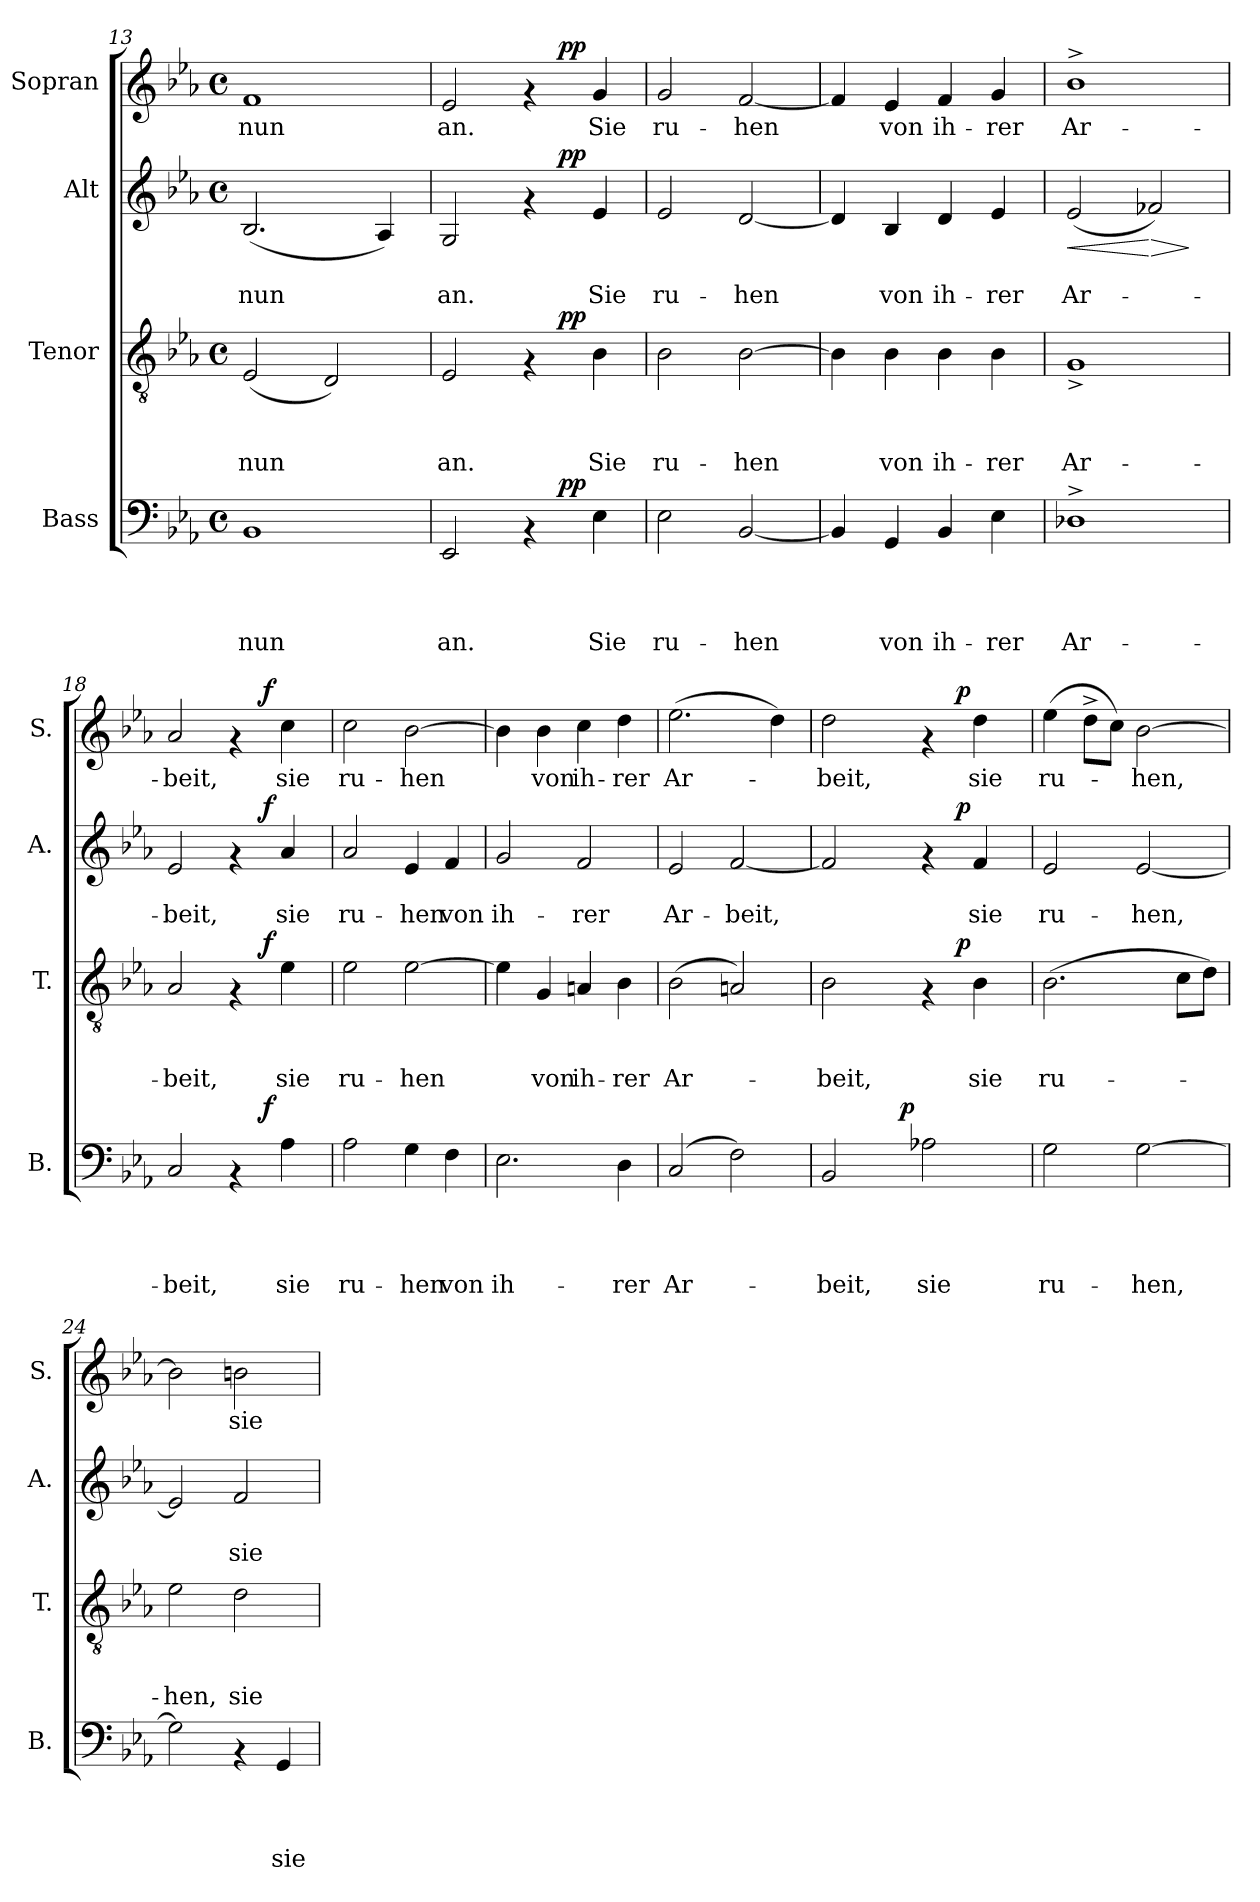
**kern	**text	**text	**text	**text	**dynam	**kern	**text	**text	**text	**dynam	**kern	**text	**text	**dynam	**kern	**text	**dynam
*part4	*part4	*part4	*part4	*part4	*part4	*part3	*part3	*part3	*part3	*part3	*part2	*part2	*part2	*part2	*part1	*part1	*part1
*staff4	*staff4	*staff4	*staff4	*staff4	*staff4	*staff3	*staff3	*staff3	*staff3	*staff3	*staff2	*staff2	*staff2	*staff2	*staff1	*staff1	*staff1
*I"Bass	*	*	*	*	*	*I"Tenor	*	*	*	*	*I"Alt	*	*	*	*I"Sopran	*	*
*I'B.	*	*	*	*	*	*I'T.	*	*	*	*	*I'A.	*	*	*	*I'S.	*	*
*clefF4	*	*	*	*	*	*clefGv2	*	*	*	*	*clefG2	*	*	*	*clefG2	*	*
*k[b-e-a-]	*	*	*	*	*	*k[b-e-a-]	*	*	*	*	*k[b-e-a-]	*	*	*	*k[b-e-a-]	*	*
*E-:	*	*	*	*	*	*E-:	*	*	*	*	*E-:	*	*	*	*E-:	*	*
*M4/4	*	*	*	*	*	*M4/4	*	*	*	*	*M4/4	*	*	*	*M4/4	*	*
*met(c)	*	*	*	*	*	*met(c)	*	*	*	*	*met(c)	*	*	*	*met(c)	*	*
=13	=13	=13	=13	=13	=13	=13	=13	=13	=13	=13	=13	=13	=13	=13	=13	=13	=13
!	!	!	!	!LO:LY:b	!	!	!	!	!LO:LY:b	!	!	!	!LO:LY:b	!	!	!LO:LY:b	!
1BB-	.	.	.	nun	.	(<2E-/	.	.	nun	.	(2.B-/	.	nun	.	1f	nun	.
.	.	.	.	.	.	2D/)	.	.	.	.	.	.	.	.	.	.	.
.	.	.	.	.	.	.	.	.	.	.	4A-/)	.	.	.	.	.	.
=14	=14	=14	=14	=14	=14	=14	=14	=14	=14	=14	=14	=14	=14	=14	=14	=14	=14
!	!	!	!	!LO:LY:b	!	!	!	!	!LO:LY:b	!	!	!	!LO:LY:b	!	!	!LO:LY:b	!
*^	*	*	*	*	*	*^	*	*	*	*	*^	*	*	*	*^	*	*
2EE-/	2ryy	.	.	.	an.	.	2E-/	2ryy	.	.	an.	.	2G/	2ryy	.	an.	.	2e-/	2ryy	an.	.
4rAA	8ryy	.	.	.	.	.	4rF	8ryy	.	.	.	.	4rf	8ryy	.	.	.	4rf	8ryy	.	.
!	!	!	!	!	!	!LO:DY:a	!	!	!	!	!	!LO:DY:a	!	!	!	!	!LO:DY:a	!	!	!	!LO:DY:a
.	4.ryy	.	.	.	.	pp	.	4.ryy	.	.	.	pp	.	4.ryy	.	.	pp	.	4.ryy	.	pp
!	!	!	!	!	!LO:LY:b	!	!	!	!	!	!LO:LY:b	!	!	!	!	!LO:LY:b	!	!	!	!LO:LY:b	!
4E-\	.	.	.	.	Sie	.	4B-\	.	.	.	Sie	.	4e-/	.	.	Sie	.	4g/	.	Sie	.
=15	=15	=15	=15	=15	=15	=15	=15	=15	=15	=15	=15	=15	=15	=15	=15	=15	=15	=15	=15	=15	=15
!	!	!	!	!	!LO:LY:b	!	!	!	!	!	!LO:LY:b	!	!	!	!	!LO:LY:b	!	!	!	!LO:LY:b	!
*v	*v	*	*	*	*	*	*	*	*	*	*	*	*v	*v	*	*	*	*v	*v	*	*
*	*	*	*	*	*	*v	*v	*	*	*	*	*	*	*	*	*	*	*
2E-\	.	.	.	ru-	.	2B-\	.	.	ru-	.	2e-/	.	ru-	.	2g/	ru-	.
!	!	!	!	!LO:LY:b	!	!	!	!	!LO:LY:b	!	!	!	!LO:LY:b	!	!	!LO:LY:b	!
[<2BB-/	.	.	.	-hen	.	[>2B-\	.	.	-hen	.	[<2d/	.	-hen	.	[<2f/	-hen	.
=16	=16	=16	=16	=16	=16	=16	=16	=16	=16	=16	=16	=16	=16	=16	=16	=16	=16
4BB-/]	.	.	.	.	.	4B-\]	.	.	.	.	4d/]	.	.	.	4f/]	.	.
!	!	!	!	!LO:LY:b	!	!	!	!	!LO:LY:b	!	!	!	!LO:LY:b	!	!	!LO:LY:b	!
4GG/	.	.	.	von	.	4B-\	.	.	von	.	4B-/	.	von	.	4e-/	von	.
!	!	!	!	!LO:LY:b	!	!	!	!	!LO:LY:b	!	!	!	!LO:LY:b	!	!	!LO:LY:b	!
4BB-/	.	.	.	ih-	.	4B-\	.	.	ih-	.	4d/	.	ih-	.	4f/	ih-	.
!	!	!	!	!LO:LY:b	!	!	!	!	!LO:LY:b	!	!	!	!LO:LY:b	!	!	!LO:LY:b	!
4E-\	.	.	.	-rer	.	4B-\	.	.	-rer	.	4e-/	.	-rer	.	4g/	-rer	.
=17	=17	=17	=17	=17	=17	=17	=17	=17	=17	=17	=17	=17	=17	=17	=17	=17	=17
!	!	!	!	!LO:LY:b	!	!	!	!	!LO:LY:b	!	!	!	!LO:LY:b	!LO:HP:b	!	!LO:LY:b	!
1D-X^>	.	.	.	Ar-	.	1G^<	.	.	Ar-	.	(<2e-/	.	Ar-	<	1b-^>	Ar-	.
!	!	!	!	!	!	!	!	!	!	!	!	!	!	!LO:HP:n=1:b	!	!	!
.	.	.	.	.	.	.	.	.	.	.	2f-X/)	.	.	[ >	.	.	.
.	.	.	.	.	.	.	.	.	.	.	.	.	.	]	.	.	.
!!LO:PB:g=z
=18	=18	=18	=18	=18	=18	=18	=18	=18	=18	=18	=18	=18	=18	=18	=18	=18	=18
!	!	!	!	!LO:LY:b	!	!	!	!	!LO:LY:b	!	!	!	!LO:LY:b	!	!	!LO:LY:b	!
*^	*	*	*	*	*	*^	*	*	*	*	*^	*	*	*	*^	*	*
2C/	2ryy	.	.	.	-beit,	.	2A-/	2ryy	.	.	-beit,	.	2e-/	2ryy	.	-beit,	.	2a-/	2ryy	-beit,	.
4rAA	8.ryy	.	.	.	.	.	4rF	8.ryy	.	.	.	.	4rf	8.ryy	.	.	.	4rf	8.ryy	.	.
!	!	!	!	!	!	!LO:DY:a	!	!	!	!	!	!LO:DY:a	!	!	!	!	!LO:DY:a	!	!	!	!LO:DY:a
.	4ryy	.	.	.	.	f	.	4ryy	.	.	.	f	.	4ryy	.	.	f	.	4ryy	.	f
!	!	!	!	!	!LO:LY:b	!	!	!	!	!	!LO:LY:b	!	!	!	!	!LO:LY:b	!	!	!	!LO:LY:b	!
4A-\	.	.	.	.	sie	.	4e-\	.	.	.	sie	.	4a-/	.	.	sie	.	4cc\	.	sie	.
.	16ryy	.	.	.	.	.	.	16ryy	.	.	.	.	.	16ryy	.	.	.	.	16ryy	.	.
=19	=19	=19	=19	=19	=19	=19	=19	=19	=19	=19	=19	=19	=19	=19	=19	=19	=19	=19	=19	=19	=19
!	!	!	!	!	!LO:LY:b	!	!	!	!	!	!LO:LY:b	!	!	!	!	!LO:LY:b	!	!	!	!LO:LY:b	!
*v	*v	*	*	*	*	*	*	*	*	*	*	*	*v	*v	*	*	*	*v	*v	*	*
*	*	*	*	*	*	*v	*v	*	*	*	*	*	*	*	*	*	*	*
2A-\	.	.	.	ru-	.	2e-\	.	.	ru-	.	2a-/	.	ru-	.	2cc\	ru-	.
!	!	!	!	!LO:LY:b	!	!	!	!	!LO:LY:b	!	!	!	!LO:LY:b	!	!	!LO:LY:b	!
4G\	.	.	.	-hen	.	[>2e-\	.	.	-hen	.	4e-/	.	-hen	.	[>2b-\	-hen	.
!	!	!	!	!LO:LY:b	!	!	!	!	!	!	!	!	!LO:LY:b	!	!	!	!
4F\	.	.	.	von	.	.	.	.	.	.	4f/	.	von	.	.	.	.
=20	=20	=20	=20	=20	=20	=20	=20	=20	=20	=20	=20	=20	=20	=20	=20	=20	=20
!	!	!	!	!LO:LY:b	!	!	!	!	!	!	!	!	!LO:LY:b	!	!	!	!
2.E-\	.	.	.	ih-	.	4e-\]	.	.	.	.	2g/	.	ih-	.	4b-\]	.	.
!	!	!	!	!	!	!	!	!	!LO:LY:b	!	!	!	!	!	!	!LO:LY:b	!
.	.	.	.	.	.	4G/	.	.	von	.	.	.	.	.	4b-\	von	.
!	!	!	!	!	!	!	!	!	!LO:LY:b	!	!	!	!LO:LY:b	!	!	!LO:LY:b	!
.	.	.	.	.	.	4An/	.	.	ih-	.	2f/	.	-rer	.	4cc\	ih-	.
!	!	!	!	!LO:LY:b	!	!	!	!	!LO:LY:b	!	!	!	!	!	!	!LO:LY:b	!
4D\	.	.	.	-rer	.	4B-\	.	.	-rer	.	.	.	.	.	4dd\	-rer	.
=21	=21	=21	=21	=21	=21	=21	=21	=21	=21	=21	=21	=21	=21	=21	=21	=21	=21
!	!	!	!	!LO:LY:b	!	!	!	!	!LO:LY:b	!	!	!	!LO:LY:b	!	!	!LO:LY:b	!
(2C/	.	.	.	Ar-	.	(>2B-\	.	.	Ar-	.	2e-/	.	Ar-	.	(>2.ee-\	Ar-	.
!	!	!	!	!	!	!	!	!	!	!	!	!	!LO:LY:b	!	!	!	!
2F\)	.	.	.	.	.	2An/)	.	.	.	.	[<2f/	.	-beit,	.	.	.	.
.	.	.	.	.	.	.	.	.	.	.	.	.	.	.	4dd\)	.	.
=22	=22	=22	=22	=22	=22	=22	=22	=22	=22	=22	=22	=22	=22	=22	=22	=22	=22
!	!	!	!	!LO:LY:b	!	!	!	!	!LO:LY:b	!	!	!	!	!	!	!LO:LY:b	!
*^	*	*	*	*	*	*^	*	*	*	*	*^	*	*	*	*^	*	*
2BB-/	4ryy	.	.	.	-beit,	.	2B-\	2ryy	.	.	-beit,	.	2f/]	2ryy	.	.	.	2dd\	2ryy	-beit,	.
.	8ryy	.	.	.	.	.	.	.	.	.	.	.	.	.	.	.	.	.	.	.	.
.	32ryy	.	.	.	.	.	.	.	.	.	.	.	.	.	.	.	.	.	.	.	.
!	!	!	!	!	!	!LO:DY:a	!	!	!	!	!	!	!	!	!	!	!	!	!	!	!
.	2ryy	.	.	.	.	p	.	.	.	.	.	.	.	.	.	.	.	.	.	.	.
!	!	!	!	!	!LO:LY:b	!	!	!	!	!	!	!	!	!	!	!	!	!	!	!	!
2A-X\	.	.	.	.	sie	.	4rF	8.ryy	.	.	.	.	4rf	8.ryy	.	.	.	4rf	8.ryy	.	.
!	!	!	!	!	!	!	!	!	!	!	!	!LO:DY:a	!	!	!	!	!LO:DY:a	!	!	!	!LO:DY:a
.	.	.	.	.	.	.	.	4ryy	.	.	.	p	.	4ryy	.	.	p	.	4ryy	.	p
!	!	!	!	!	!	!	!	!	!	!	!LO:LY:b	!	!	!	!	!LO:LY:b	!	!	!	!LO:LY:b	!
.	.	.	.	.	.	.	4B-\	.	.	.	sie	.	4f/	.	.	sie	.	4dd\	.	sie	.
.	16.ryy	.	.	.	.	.	.	.	.	.	.	.	.	.	.	.	.	.	.	.	.
.	.	.	.	.	.	.	.	16ryy	.	.	.	.	.	16ryy	.	.	.	.	16ryy	.	.
=23	=23	=23	=23	=23	=23	=23	=23	=23	=23	=23	=23	=23	=23	=23	=23	=23	=23	=23	=23	=23	=23
!	!	!	!	!	!LO:LY:b	!	!	!	!	!	!LO:LY:b	!	!	!	!	!LO:LY:b	!	!	!	!LO:LY:b	!
*v	*v	*	*	*	*	*	*	*	*	*	*	*	*v	*v	*	*	*	*v	*v	*	*
*	*	*	*	*	*	*v	*v	*	*	*	*	*	*	*	*	*	*	*
2G\	.	.	.	ru-	.	(>2.B-\	.	.	ru-	.	2e-/	.	ru-	.	(>4ee-\	ru-	.
.	.	.	.	.	.	.	.	.	.	.	.	.	.	.	8dd^>\L	.	.
.	.	.	.	.	.	.	.	.	.	.	.	.	.	.	8cc\J)	.	.
!	!	!	!	!LO:LY:b	!	!	!	!	!	!	!	!	!LO:LY:b	!	!	!LO:LY:b	!
[<2G\	.	.	.	-hen,	.	.	.	.	.	.	[<2e-/	.	-hen,	.	[<2b-\	-hen,	.
.	.	.	.	.	.	8c\L	.	.	.	.	.	.	.	.	.	.	.
.	.	.	.	.	.	8d\J)	.	.	.	.	.	.	.	.	.	.	.
!!LO:LB:g=z
=24	=24	=24	=24	=24	=24	=24	=24	=24	=24	=24	=24	=24	=24	=24	=24	=24	=24
!	!	!	!	!	!	!	!	!	!LO:LY:b	!	!	!	!	!	!	!	!
2G\]	.	.	.	.	.	2e-\	.	.	-hen,	.	2e-/]	.	.	.	2b-\]	.	.
!	!	!	!	!	!	!	!	!	!LO:LY:b	!	!	!	!LO:LY:b	!	!	!LO:LY:b	!
4rAA	.	.	.	.	.	2d\	.	.	sie	.	2f/	.	sie	.	2bn\	sie	.
!	!	!	!	!LO:LY:b	!	!	!	!	!	!	!	!	!	!	!	!	!
4GG/	.	.	.	sie	.	.	.	.	.	.	.	.	.	.	.	.	.
=	=	=	=	=	=	=	=	=	=	=	=	=	=	=	=	=	=
*-	*-	*-	*-	*-	*-	*-	*-	*-	*-	*-	*-	*-	*-	*-	*-	*-	*-
